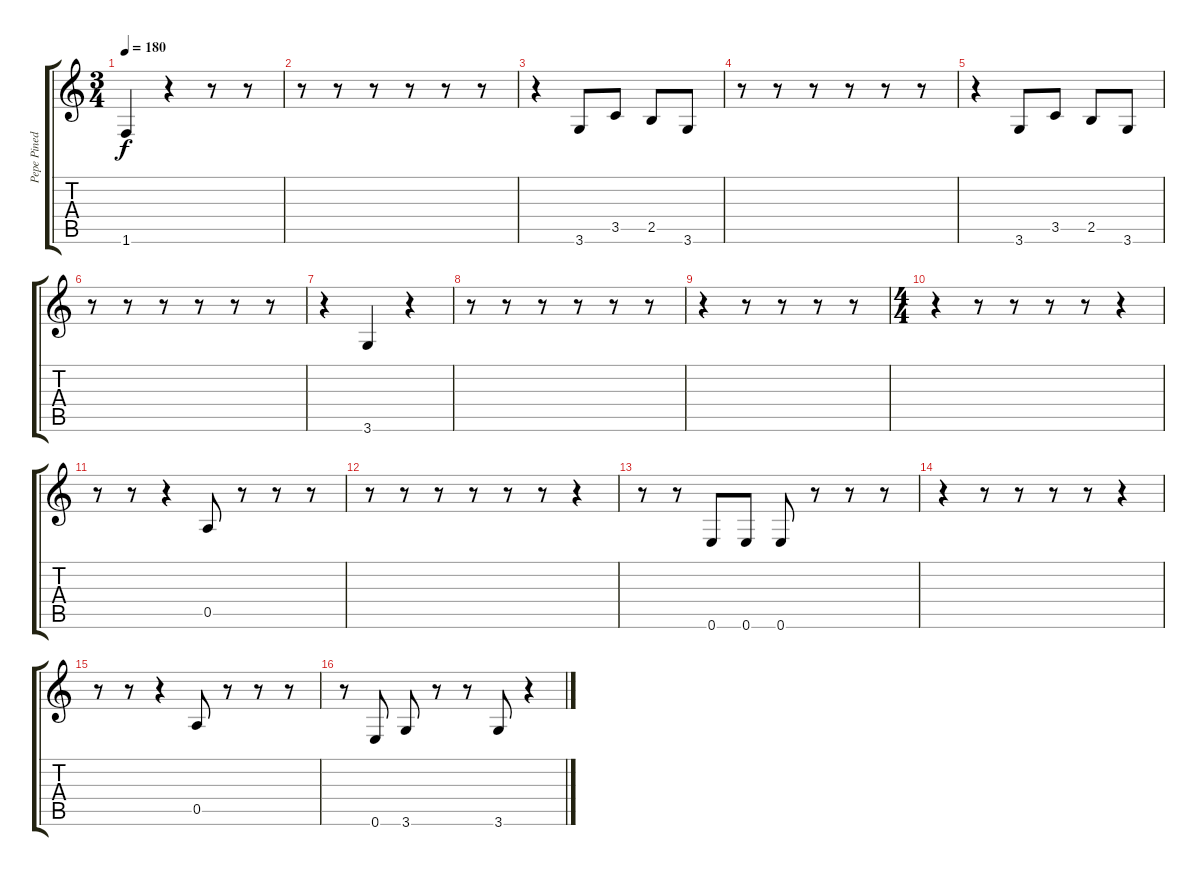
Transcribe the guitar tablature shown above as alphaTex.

\track ("Pepe Pinedo" "Pepe Pined") {instrument electricbassfinger}
\staff {score tabs}
\tuning (E4 B3 G3 D3 A2 E2) {hide}
\ts (3 4)
\tempo 180
\clef g2
\ks c
1.6.4{dy f} r.4 r.8 r.8 |
r.8 r.8 r.8 r.8 r.8 r.8 |
r.4 3.6.8 3.5.8 2.5.8 3.6.8 |
r.8 r.8 r.8 r.8 r.8 r.8 |
r.4 3.6.8 3.5.8 2.5.8 3.6.8 |
r.8 r.8 r.8 r.8 r.8 r.8 |
r.4 3.6.4 r.4 |
r.8 r.8 r.8 r.8 r.8 r.8 |
r.4 r.8 r.8 r.8 r.8 |
\ts (4 4)
r.4 r.8 r.8 r.8 r.8 r.4 |
r.8 r.8 r.4 0.5.8 r.8 r.8 r.8 |
r.8 r.8 r.8 r.8 r.8 r.8 r.4 |
r.8 r.8 0.6.8 0.6.8 0.6.8 r.8 r.8 r.8 |
r.4 r.8 r.8 r.8 r.8 r.4 |
r.8 r.8 r.4 0.5.8 r.8 r.8 r.8 |
r.8 0.6.8 3.6.8 r.8 r.8 3.6.8 r.4
